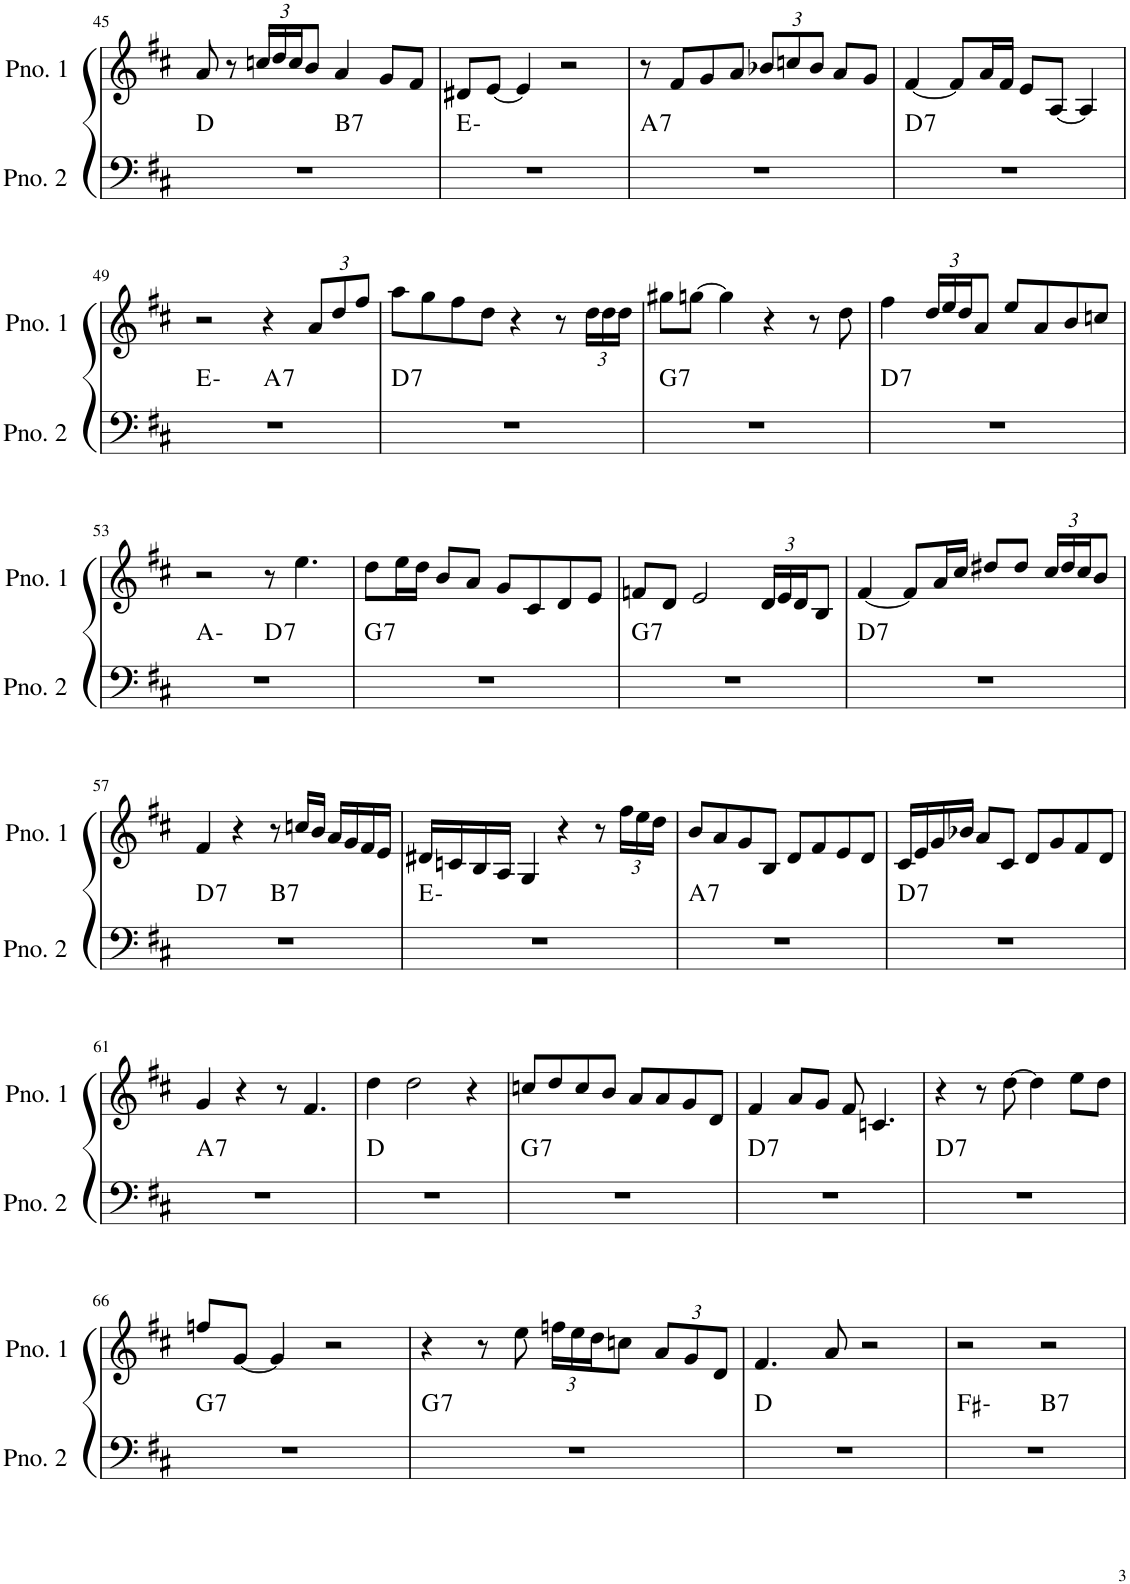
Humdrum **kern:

**kern	**harte	**kern
*part2	*part2	*part1
*staff2	*	*staff1
*I"ピアノ 2	*	*I"ピアノ 1
!!LO:PB:g=z
*clefF4	*	*clefG2
*k[f#c#]	*	*k[f#c#]
*M4/4	*	*M4/4
=45	=45	=45
*^	*	*
1r	2ryy	D:maj	8a/
.	.	.	8r
*	*	*	*Xbrackettup
.	.	.	24ccn/LL
.	.	.	24dd/
.	.	.	24cc/J
.	.	.	8b/J
!	!	!LO:H:kt=7	!
.	2ryy	B:7	4a/
.	.	.	8g/L
.	.	.	8f#/J
*v	*v	*	*
=46	=46	=46
1r	E:min	8d#X/L
.	.	[8e/J
.	.	4e/]
.	.	2r
=47	=47	=47
!	!LO:H:kt=7	!
1r	A:7	8r
.	.	8f#/L
.	.	8g/
.	.	8a/J
.	.	12b-X/L
.	.	12ccn/
.	.	12b-/J
.	.	8a/L
.	.	8g/J
=48	=48	=48
!	!LO:H:kt=7	!
1r	D:7	[4f#/
.	.	8f#/L]
.	.	16a/L
.	.	16f#/JJ
.	.	8e/L
.	.	[8A/J
.	.	4A/]
!!LO:LB:g=z
=49	=49	=49
*^	*	*
1r	2ryy	E:min	2r
!	!	!LO:H:kt=7	!
.	2ryy	A:7	4r
.	.	.	12a/L
.	.	.	12dd/
.	.	.	12ff#/J
=50	=50	=50	=50
!	!	!LO:H:kt=7	!
*v	*v	*	*
1r	D:7	8aa\L
.	.	8gg\
.	.	8ff#\
.	.	8dd\J
.	.	4r
.	.	8r
.	.	24dd\LL
.	.	24dd\
.	.	24dd\JJ
=51	=51	=51
!	!LO:H:kt=7	!
1r	G:7	8gg#X\L
.	.	[8ggn\J
.	.	4gg\]
.	.	4r
.	.	8r
.	.	8dd\
=52	=52	=52
!	!LO:H:kt=7	!
1r	D:7	4ff#\
.	.	24dd/LL
.	.	24ee/
.	.	24dd/J
.	.	8a/J
.	.	8ee/L
.	.	8a/
.	.	8b/
.	.	8ccn/J
!!LO:LB:g=z
=53	=53	=53
*^	*	*
1r	2ryy	A:min	2r
!	!	!LO:H:kt=7	!
.	2ryy	D:7	8r
.	.	.	4.ee\
=54	=54	=54	=54
!	!	!LO:H:kt=7	!
*v	*v	*	*
1r	G:7	8dd\L
.	.	16ee\L
.	.	16dd\JJ
.	.	8b/L
.	.	8a/J
.	.	8g/L
.	.	8c#/
.	.	8d/
.	.	8e/J
=55	=55	=55
!	!LO:H:kt=7	!
1r	G:7	8fn/L
.	.	8d/J
.	.	2e/
.	.	24d/LL
.	.	24e/
.	.	24d/J
.	.	8B/J
=56	=56	=56
!	!LO:H:kt=7	!
1r	D:7	[4f#/
.	.	8f#/L]
.	.	16a/L
.	.	16cc#/JJ
.	.	8dd#X/L
.	.	8dd#/J
.	.	24cc#/LL
.	.	24dd#/
.	.	24cc#/J
.	.	8b/J
!!LO:LB:g=z
=57	=57	=57
!	!LO:H:kt=7	!
*^	*	*
1r	2ryy	D:7	4f#/
.	.	.	4r
!	!	!LO:H:kt=7	!
.	2ryy	B:7	8r
.	.	.	16ccn/LL
.	.	.	16b/JJ
.	.	.	16a/LL
.	.	.	16g/
.	.	.	16f#/
.	.	.	16e/JJ
*v	*v	*	*
=58	=58	=58
1r	E:min	16d#X/LL
.	.	16cn/
.	.	16B/
.	.	16A/JJ
.	.	4G/
.	.	4r
.	.	8r
.	.	24ff#\LL
.	.	24ee\
.	.	24dd\JJ
=59	=59	=59
!	!LO:H:kt=7	!
1r	A:7	8b/L
.	.	8a/
.	.	8g/
.	.	8B/J
.	.	8d/L
.	.	8f#/
.	.	8e/
.	.	8d/J
=60	=60	=60
!	!LO:H:kt=7	!
1r	D:7	16c#/LL
.	.	16e/
.	.	16g/
.	.	16b-X/JJ
.	.	8a/L
.	.	8c#/J
.	.	8d/L
.	.	8g/
.	.	8f#/
.	.	8d/J
!!LO:LB:g=z
=61	=61	=61
!	!LO:H:kt=7	!
1r	A:7	4g/
.	.	4r
.	.	8r
.	.	4.f#/
=62	=62	=62
1r	D:maj	4dd\
.	.	2dd\
.	.	4r
=63	=63	=63
!	!LO:H:kt=7	!
1r	G:7	8ccn/L
.	.	8dd/
.	.	8cc/
.	.	8b/J
.	.	8a/L
.	.	8a/
.	.	8g/
.	.	8d/J
=64	=64	=64
!	!LO:H:kt=7	!
1r	D:7	4f#/
.	.	8a/L
.	.	8g/J
.	.	8f#/
.	.	4.cn/
=65	=65	=65
!	!LO:H:kt=7	!
1r	D:7	4r
.	.	8r
.	.	[8dd\
.	.	4dd\]
.	.	8ee\L
.	.	8dd\J
!!LO:LB:g=z
=66	=66	=66
!	!LO:H:kt=7	!
1r	G:7	8ffn/L
.	.	[8g/J
.	.	4g/]
.	.	2r
=67	=67	=67
!	!LO:H:kt=7	!
1r	G:7	4r
.	.	8r
.	.	8ee\
.	.	24ffn\LL
.	.	24ee\
.	.	24dd\J
.	.	8ccn\J
.	.	12a/L
.	.	12g/
.	.	12d/J
=68	=68	=68
1r	D:maj	4.f#/
.	.	8a/
.	.	2r
=69	=69	=69
*^	*	*
1r	2ryy	F#:min	2r
!	!	!LO:H:kt=7	!
.	2ryy	B:7	2r
*v	*v	*	*
=	=	=
*-	*-	*-
